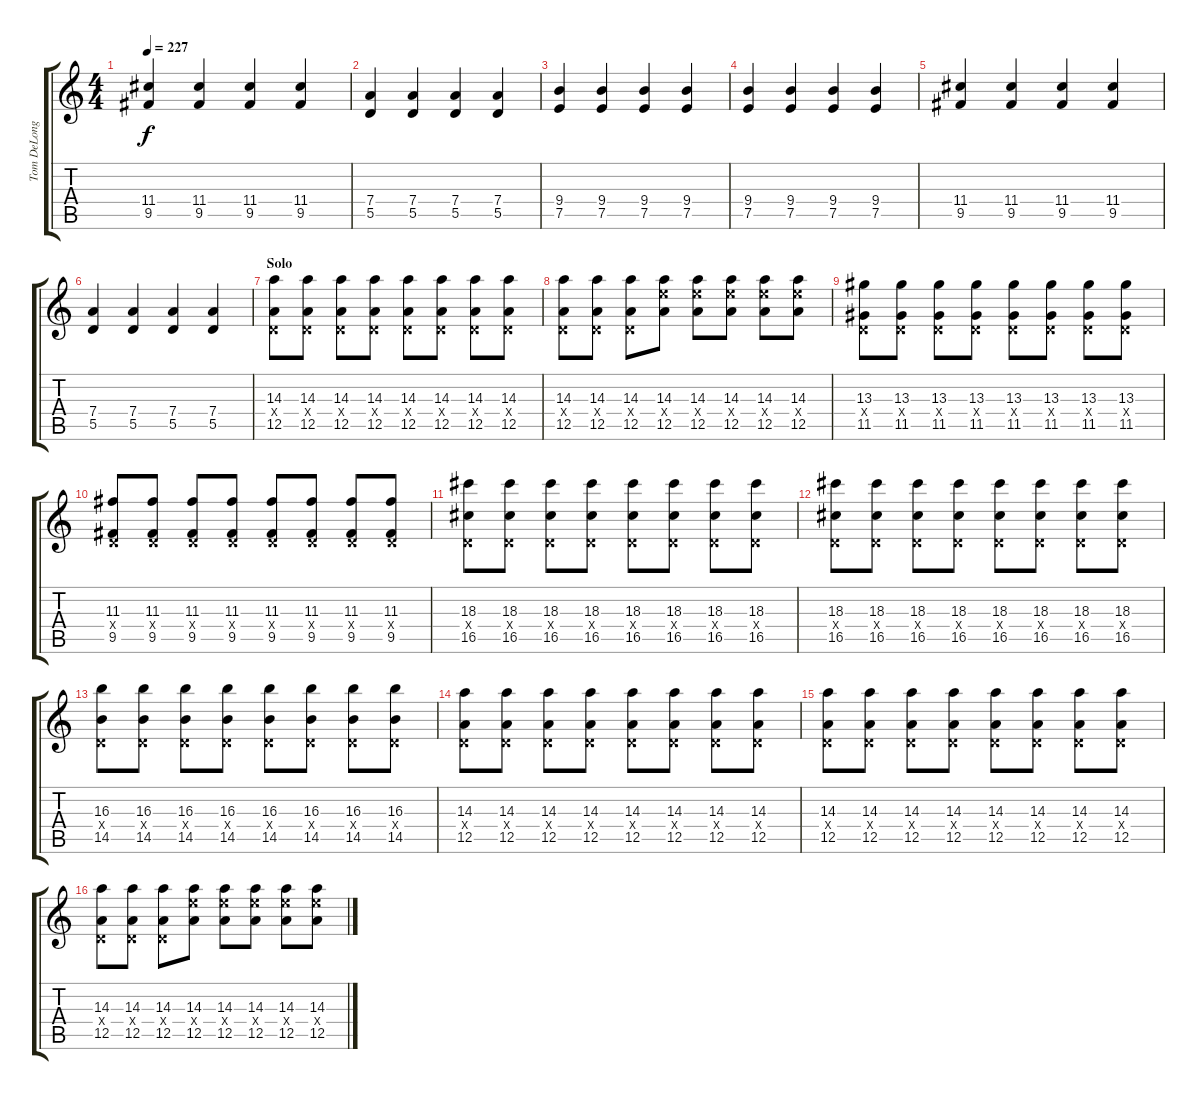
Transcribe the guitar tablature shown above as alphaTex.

\track ("Tom DeLonge - Guitarra" "Tom DeLong") {instrument distortionguitar}
\staff {score tabs}
\tuning (E4 B3 G3 D3 A2 E2) {hide}
\ts (4 4)
\tempo 227
\clef g2
\ks c
(11.4 9.5).4{dy f} (11.4 9.5).4 (11.4 9.5).4 (11.4 9.5).4 |
(7.4 5.5).4 (7.4 5.5).4 (7.4 5.5).4 (7.4 5.5).4 |
(9.4 7.5).4 (9.4 7.5).4 (9.4 7.5).4 (9.4 7.5).4 |
(9.4 7.5).4 (9.4 7.5).4 (9.4 7.5).4 (9.4 7.5).4 |
(11.4 9.5).4 (11.4 9.5).4 (11.4 9.5).4 (11.4 9.5).4 |
(7.4 5.5).4 (7.4 5.5).4 (7.4 5.5).4 (7.4 5.5).4 |
\section ("" "Solo")
(14.3 0.4{x} 12.5).8{volume 13 instrument distortionguitar} (14.3 0.4{x} 12.5).8 (14.3 0.4{x} 12.5).8 (14.3 0.4{x} 12.5).8 (14.3 0.4{x} 12.5).8 (14.3 0.4{x} 12.5).8 (14.3 0.4{x} 12.5).8 (14.3 0.4{x} 12.5).8 |
(14.3 0.4{x} 12.5).8 (14.3 0.4{x} 12.5).8 (14.3 0.4{x} 12.5).8 (14.3 14.4{x} 12.5).8 (14.3 14.4{x} 12.5).8 (14.3 14.4{x} 12.5).8 (14.3 14.4{x} 12.5).8 (14.3 14.4{x} 12.5).8 |
(13.3 0.4{x} 11.5).8 (13.3 0.4{x} 11.5).8 (13.3 0.4{x} 11.5).8 (13.3 0.4{x} 11.5).8 (13.3 0.4{x} 11.5).8 (13.3 0.4{x} 11.5).8 (13.3 0.4{x} 11.5).8 (13.3 0.4{x} 11.5).8 |
(11.3 0.4{x} 9.5).8 (11.3 0.4{x} 9.5).8 (11.3 0.4{x} 9.5).8 (11.3 0.4{x} 9.5).8 (11.3 0.4{x} 9.5).8 (11.3 0.4{x} 9.5).8 (11.3 0.4{x} 9.5).8 (11.3 0.4{x} 9.5).8 |
(18.3 0.4{x} 16.5).8 (18.3 0.4{x} 16.5).8 (18.3 0.4{x} 16.5).8 (18.3 0.4{x} 16.5).8 (18.3 0.4{x} 16.5).8 (18.3 0.4{x} 16.5).8 (18.3 0.4{x} 16.5).8 (18.3 0.4{x} 16.5).8 |
(18.3 0.4{x} 16.5).8 (18.3 0.4{x} 16.5).8 (18.3 0.4{x} 16.5).8 (18.3 0.4{x} 16.5).8 (18.3 0.4{x} 16.5).8 (18.3 0.4{x} 16.5).8 (18.3 0.4{x} 16.5).8 (18.3 0.4{x} 16.5).8 |
(16.3 0.4{x} 14.5).8 (16.3 0.4{x} 14.5).8 (16.3 0.4{x} 14.5).8 (16.3 0.4{x} 14.5).8 (16.3 0.4{x} 14.5).8 (16.3 0.4{x} 14.5).8 (16.3 0.4{x} 14.5).8 (16.3 0.4{x} 14.5).8 |
(14.3 0.4{x} 12.5).8 (14.3 0.4{x} 12.5).8 (14.3 0.4{x} 12.5).8 (14.3 0.4{x} 12.5).8 (14.3 0.4{x} 12.5).8 (14.3 0.4{x} 12.5).8 (14.3 0.4{x} 12.5).8 (14.3 0.4{x} 12.5).8 |
(14.3 0.4{x} 12.5).8 (14.3 0.4{x} 12.5).8 (14.3 0.4{x} 12.5).8 (14.3 0.4{x} 12.5).8 (14.3 0.4{x} 12.5).8 (14.3 0.4{x} 12.5).8 (14.3 0.4{x} 12.5).8 (14.3 0.4{x} 12.5).8 |
(14.3 0.4{x} 12.5).8 (14.3 0.4{x} 12.5).8 (14.3 0.4{x} 12.5).8 (14.3 14.4{x} 12.5).8 (14.3 14.4{x} 12.5).8 (14.3 14.4{x} 12.5).8 (14.3 14.4{x} 12.5).8 (14.3 14.4{x} 12.5).8
